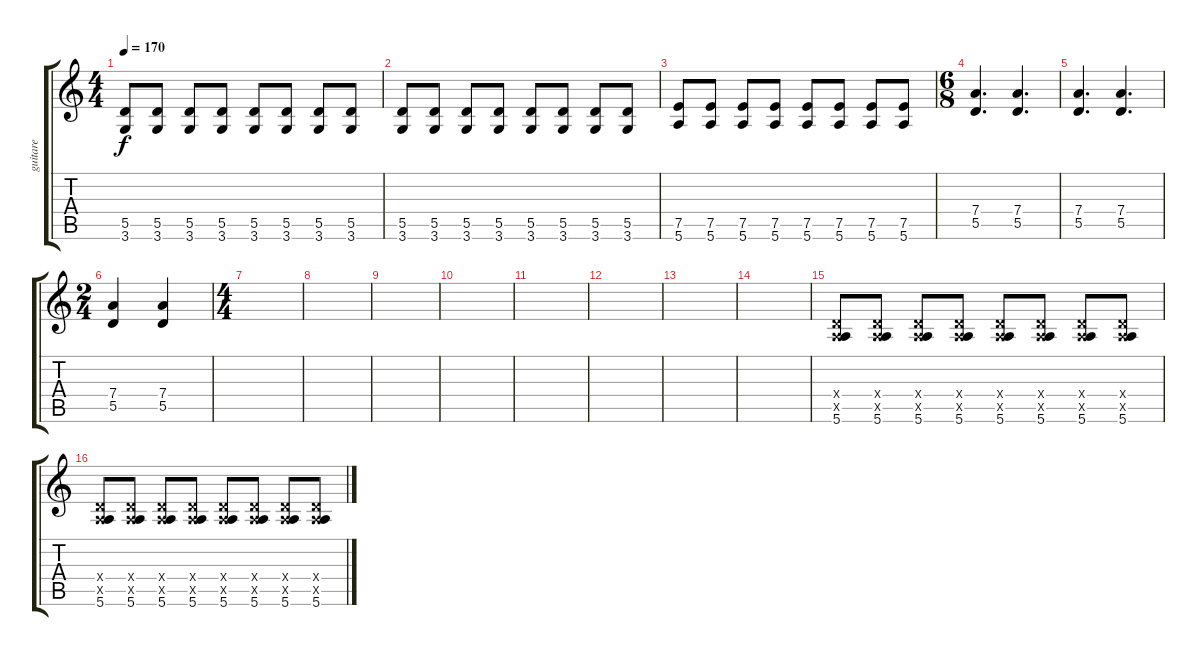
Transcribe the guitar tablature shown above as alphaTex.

\track ("guitare" "guitare") {instrument distortionguitar}
\staff {score tabs}
\tuning (E4 B3 G3 D3 A2 E2) {hide}
\ts (4 4)
\tempo 170
\clef g2
\ks c
(5.5 3.6).8{dy f} (5.5 3.6).8 (5.5 3.6).8 (5.5 3.6).8 (5.5 3.6).8 (5.5 3.6).8 (5.5 3.6).8 (5.5 3.6).8 |
(5.5 3.6).8 (5.5 3.6).8 (5.5 3.6).8 (5.5 3.6).8 (5.5 3.6).8 (5.5 3.6).8 (5.5 3.6).8 (5.5 3.6).8 |
(7.5 5.6).8 (7.5 5.6).8 (7.5 5.6).8 (7.5 5.6).8 (7.5 5.6).8 (7.5 5.6).8 (7.5 5.6).8 (7.5 5.6).8 |
\ts (6 8)
(7.4 5.5).4{d} (7.4 5.5).4{d} |
(7.4 5.5).4{d} (7.4 5.5).4{d} |
\ts (2 4)
(7.4 5.5).4 (7.4 5.5).4 |
\ts (4 4)
|
|
|
|
|
|
|
|
(0.4{x} 0.5{x} 5.6).8 (0.4{x} 0.5{x} 5.6).8 (0.4{x} 0.5{x} 5.6).8 (0.4{x} 0.5{x} 5.6).8 (0.4{x} 0.5{x} 5.6).8 (0.4{x} 0.5{x} 5.6).8 (0.4{x} 0.5{x} 5.6).8 (0.4{x} 0.5{x} 5.6).8 |
(0.4{x} 0.5{x} 5.6).8 (0.4{x} 0.5{x} 5.6).8 (0.4{x} 0.5{x} 5.6).8 (0.4{x} 0.5{x} 5.6).8 (0.4{x} 0.5{x} 5.6).8 (0.4{x} 0.5{x} 5.6).8 (0.4{x} 0.5{x} 5.6).8 (0.4{x} 0.5{x} 5.6).8
